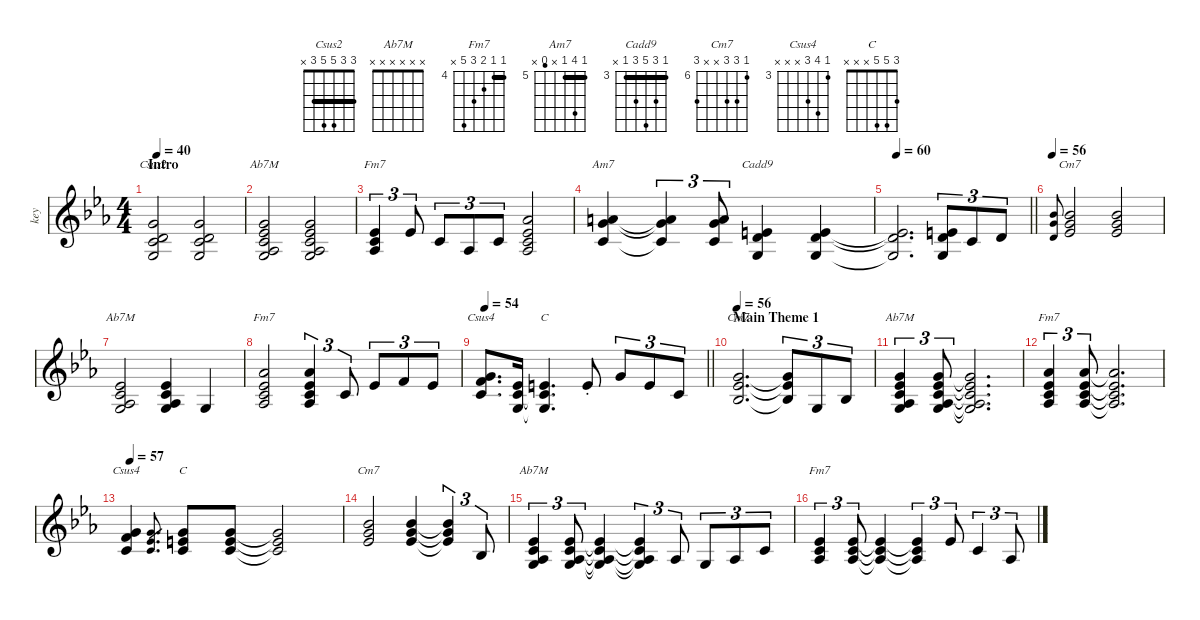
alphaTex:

\defaultSystemsLayout 4
\hideDynamics
\bracketExtendMode groupsimilarinstruments
\otherSystemsTrackNameOrientation horizontal
\track ("Keyboard 1,2-show" "key") {defaultSystemsLayout 4 instrument synthstrings1}
\staff {score}
\tuning (E4 B3 G3 D3 A2 E2)
\chord ("Csus2" 3 3 5 5 3 x) {showfingering false barre (3 3)}
\chord ("Ab7M" x x 12 13 15 16) {firstfret 12 showfingering false}
\chord ("Fm7" x 4 5 6 8 x) {firstfret 4 showfingering false}
\chord ("Am7" 5 8 5 x 4 x) {firstfret 5 showfingering false barre 5}
\chord ("Cadd9" 3 5 7 5 3 x) {firstfret 3 barre 3}
\chord ("Cm7" x 8 8 8 6 8) {firstfret 6 showfingering false}
\chord ("Fm7" 13 x 13 13 15 13) {firstfret 13 showfingering false barre (13 13 13)}
\chord ("Csus4" 3 6 5 x x x) {firstfret 3 showfingering false}
\chord ("C" x 5 5 5 3 x) {showfingering false}
\chord ("Cm7" 3 4 3 x 3 x) {showfingering false barre (3 3)}
\chord ("Ab7M" x x x x x x)
\chord ("Fm7" 4 4 5 6 8 x) {firstfret 4 showfingering false barre 4}
\chord ("C" 3 5 5 x x x) {showfingering false}
\chord ("Cm7" 6 8 8 x x 8) {firstfret 6 showfingering false}
\ts (4 4)
\section ("" "Intro")
\tempo 40
\clef g2
\ks cminor
(3.1{acc forcenatural} 3.2{acc forcenatural} 5.3{acc forcenatural} 5.4{acc forcenatural}).2{ch "Csus2" dy f instrument synthstrings1 beam Up} (3.1{acc forcenatural} 3.2{acc forcenatural} 5.3{acc forcenatural} 5.4{acc forcenatural}).2{beam Up} |
(13.4{acc b} 15.5{acc forcenatural} 16.6{acc b} 0.3{acc forcenatural} 3.1{acc forcenatural}).2{ch "Ab7M" beam Up} (13.4{acc b} 15.5{acc forcenatural} 16.6{acc b} 0.3{acc forcenatural} 3.1{acc forcenatural}).2{beam Up} |
(4.2{acc b} 5.3{acc forcenatural} 6.4{acc b}).4{tu (3 2) ch "Fm7" beam Up} 4.2{acc b}.8{tu (3 2) beam Up} 5.3{acc forcenatural}.8{tu (3 2) beam Up} 6.4{acc b}.8{tu (3 2) beam Up} 5.3{acc forcenatural}.8{tu (3 2) beam Up} (4.2{acc b} 5.3{acc forcenatural} 6.4{acc b} 4.1{acc b}).2{beam Up} |
(5.1{acc forcenatural} 8.2{acc forcenatural} 5.3{acc forcenatural}).4{ch "Am7" beam Up} (5.1{t acc forcenatural} 8.2{t acc forcenatural} 5.3{t acc forcenatural}).4{tu (3 2) beam Up} (5.1{acc forcenatural} 8.2{acc forcenatural} 5.3{acc forcenatural}).8{tu (3 2) beam Up} (5.2{acc forcenatural} 7.3{acc forcenatural} 5.4{acc forcenatural}).4{ch "Cadd9" beam Up} (5.2{acc forcenatural} 7.3{acc forcenatural} 5.4{acc forcenatural}).4{beam Up} |
\tempo 60
\barLineRight lightlight
(7.3{t acc forcenatural} 5.2{t acc forcenatural} 5.4{t acc forcenatural}).2{d dy mf beam Up} (0.3{acc forcenatural} 3.2{acc forcenatural} 14.4{acc forcenatural}).8{tu (3 2) dy f beam Up} 1.2{acc forcenatural}.8{tu (3 2) beam Up} 3.2{acc forcenatural}.8{tu (3 2) beam Up} |
\tempo 56
(6.1{acc b} 8.2{acc forcenatural} 7.3{acc forcenatural}).8{gr onbeat beam Up} (8.3{acc b} 17.4{acc forcenatural} 20.4{acc b}).2{ch "Cm7" beam Up} (13.4{acc b} 12.3{acc forcenatural} 11.2{acc b}).2{beam Up} |
(0.3{acc forcenatural} 13.4{acc b} 15.5{acc forcenatural} 16.6{acc b}).2{ch "Ab7M" beam Up} (0.3{acc forcenatural} 16.6{acc b} 15.5{acc forcenatural} 13.4{acc b}).4{beam Up} 0.3{acc forcenatural}.4{beam Up} |
(13.4{acc b} 15.5{acc forcenatural} 16.6{acc b} 13.3{acc b}).2{ch "Fm7" beam Up} (13.4{acc b} 15.5{acc forcenatural} 16.6{acc b} 13.3{acc b}).4{tu (3 2) beam Up} 1.2{acc forcenatural}.8{tu (3 2) beam Up} 4.2{acc b}.8{tu (3 2) beam Up} 1.1{acc forcenatural}.8{tu (3 2) beam Up} 4.2{acc b}.8{tu (3 2) beam Up} |
\tempo 54
\barLineRight lightlight
(3.1{acc forcenatural} 6.2{acc forcenatural} 5.3{acc forcenatural}).8{d ch "Csus4" beam Up} (4.2{acc b} 5.3{acc forcenatural} 5.4{acc forcenatural}).16{beam Up} (5.2{acc forcenatural} 5.3{t acc forcenatural} 5.4{t acc forcenatural}).4{d ch "C" beam Up} 5.2{st acc forcenatural}.8{beam Up} 3.1{acc forcenatural}.8{tu (3 2) beam Up} 0.1{acc forcenatural}.8{tu (3 2) beam Up} 1.2{acc forcenatural}.8{tu (3 2) beam Up} |
\section ("" "Main Theme 1")
\tempo 56
(3.1{acc forcenatural} 4.2{acc b} 3.3{acc b}).2{d ch "Cm7" beam Up} (3.1{t acc forcenatural} 4.2{t acc b} 3.3{t acc b}).8{tu (3 2) beam Up} 5.4{acc forcenatural}.8{tu (3 2) beam Up} 3.3{acc b}.8{tu (3 2) beam Up} |
(3.1{acc forcenatural} 4.2{acc b} 5.3{acc forcenatural} 6.4{acc b} 10.5{acc forcenatural}).4{tu (3 2) ch "Ab7M" beam Up} (3.1{acc forcenatural} 4.2{acc b} 5.3{acc forcenatural} 6.4{acc b} 10.5{acc forcenatural}).8{tu (3 2) beam Up} (6.4{t acc b} 5.3{t acc forcenatural} 4.2{t acc b} 3.1{t acc forcenatural} 10.5{t acc forcenatural}).2{d beam Up} |
(4.2{acc b} 5.3{acc forcenatural} 6.4{acc b} 4.1{acc b}).4{tu (3 2) ch "Fm7" beam Up} (4.2{acc b} 5.3{acc forcenatural} 6.4{acc b} 4.1{acc b}).8{tu (3 2) beam Up} (6.4{t acc b} 5.3{t acc forcenatural} 4.2{t acc b} 4.1{t acc b}).2{d beam Up} |
\tempo 57
(3.1{acc forcenatural} 6.2{acc forcenatural} 5.3{acc forcenatural}).4{ch "Csus4" beam Up} (3.1{acc forcenatural} 4.2{acc b} 5.3{acc forcenatural}).8{d gr beam Up} (3.1{acc forcenatural} 5.2{acc forcenatural} 5.3{acc forcenatural}).8{ch "C" beam Up} (5.3{acc forcenatural} 5.2{acc forcenatural} 3.1{acc forcenatural}).8{beam Up} (3.1{t acc forcenatural} 5.2{t acc forcenatural} 5.3{t acc forcenatural}).2{beam Up} |
(6.1{acc b} 8.2{acc forcenatural} 8.3{acc b}).2{ch "Cm7" beam Up} (6.1{acc b} 8.2{acc forcenatural} 8.3{acc b}).4{beam Up} (6.1{t acc b} 8.2{t acc forcenatural} 8.3{t acc b}).4{tu (3 2) beam Up} 8.4{acc b}.8{tu (3 2) beam Up} |
(0.3{acc forcenatural} 13.4{acc b} 15.5{acc forcenatural} 16.6{acc b}).4{tu (3 2) ch "Ab7M" beam Up} (0.3{acc forcenatural} 13.4{acc b} 15.5{acc forcenatural} 16.6{acc b}).8{tu (3 2) beam Up} (0.3{t acc forcenatural} 16.6{t acc b} 15.5{t acc forcenatural} 13.4{t acc b}).4{beam Up} (0.3{t acc forcenatural} 13.4{t acc b} 15.5{t acc forcenatural} 16.6{t acc b}).4{tu (3 2) beam Up} 1.3{acc b}.8{tu (3 2) beam Up} 0.3{acc forcenatural}.8{tu (3 2) beam Up} 1.3{acc b}.8{tu (3 2) beam Up} 1.2{acc forcenatural}.8{tu (3 2) beam Up} |
(4.2{acc b} 5.3{acc forcenatural} 6.4{acc b}).4{tu (3 2) ch "Fm7" beam Up} (4.2{acc b} 5.3{acc forcenatural} 6.4{acc b}).8{tu (3 2) beam Up} (6.4{t acc b} 5.3{t acc forcenatural} 4.2{t acc b}).4{beam Up} (4.2{t acc b} 5.3{t acc forcenatural} 6.4{t acc b}).4{tu (3 2) beam Up} 4.2{acc b}.8{tu (3 2) beam Up} 5.3{acc forcenatural}.4{tu (3 2) beam Up} 6.4{acc b}.8{tu (3 2) beam Up}
